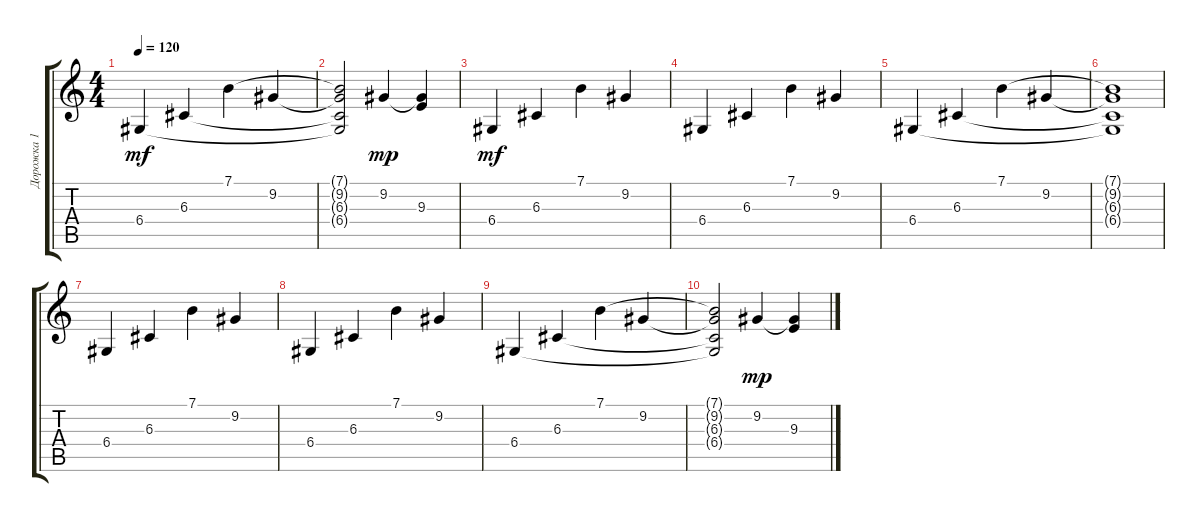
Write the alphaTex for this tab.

\track ("Дорожка 1" "Дорожка 1") {instrument electricpiano1}
\staff {score tabs}
\tuning (E4 B3 G3 D3 A2 E2) {hide}
\ts (4 4)
\tempo 120
\clef g2
\ks c
6.4.4{dy mf} 6.3.4 7.1.4 9.2.4 |
(7.1{t} 9.2{t} 6.3{t} 6.4{t}).2 9.2.4{dy mp} (9.2{t} 9.3).4 |
6.4.4{dy mf} 6.3.4 7.1.4 9.2.4 |
6.4.4 6.3.4 7.1.4 9.2.4 |
6.4.4 6.3.4 7.1.4 9.2.4 |
(7.1{t} 9.2{t} 6.3{t} 6.4{t}).1 |
6.4.4 6.3.4 7.1.4 9.2.4 |
6.4.4 6.3.4 7.1.4 9.2.4 |
6.4.4 6.3.4 7.1.4 9.2.4 |
(7.1{t} 9.2{t} 6.3{t} 6.4{t}).2 9.2.4{dy mp} (9.2{t} 9.3).4
